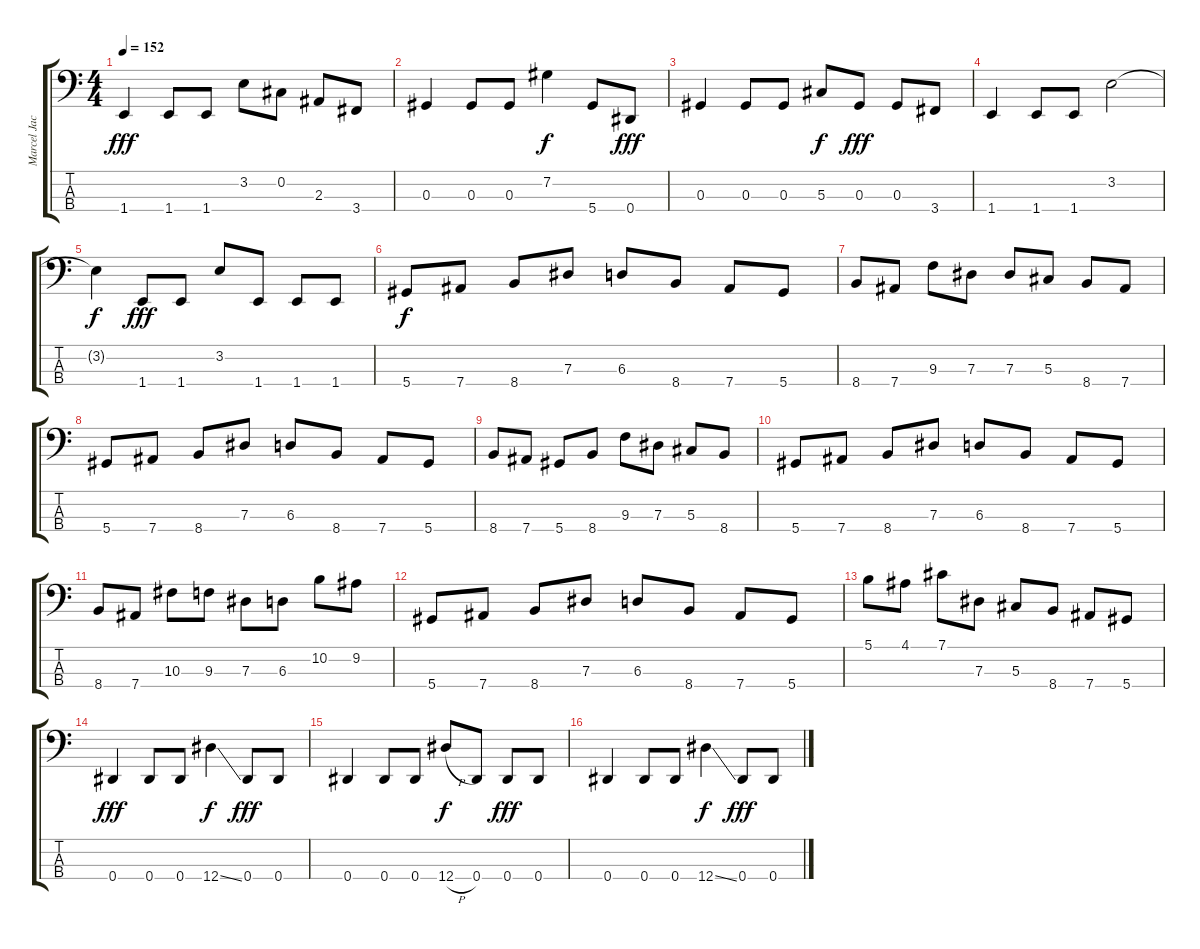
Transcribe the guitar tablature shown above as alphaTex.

\track ("Marcel Jacob (Bass)" "Marcel Jac") {instrument electricbasspick}
\staff {score tabs}
\tuning (Gb2 Db2 Ab1 Eb1) {hide}
\ts (4 4)
\tempo 152
\clef f4
\ks c
1.4.4{dy fff} 1.4.8 1.4.8 3.2.8 0.2.8 2.3.8 3.4.8 |
0.3.4 0.3.8 0.3.8 7.2.4{dy f} 5.4.8 0.4.8{dy fff} |
0.3.4 0.3.8 0.3.8 5.3.8{dy f} 0.3.8{dy fff} 0.3.8 3.4.8 |
1.4.4 1.4.8 1.4.8 3.2.2 |
3.2{t}.4{dy f} 1.4.8{dy fff} 1.4.8 3.2.8 1.4.8 1.4.8 1.4.8 |
5.4.8{dy f} 7.4.8 8.4.8 7.3.8 6.3.8 8.4.8 7.4.8 5.4.8 |
8.4.8 7.4.8 9.3.8 7.3.8 7.3.8 5.3.8 8.4.8 7.4.8 |
5.4.8 7.4.8 8.4.8 7.3.8 6.3.8 8.4.8 7.4.8 5.4.8 |
8.4.8 7.4.8 5.4.8 8.4.8 9.3.8 7.3.8 5.3.8 8.4.8 |
5.4.8 7.4.8 8.4.8 7.3.8 6.3.8 8.4.8 7.4.8 5.4.8 |
8.4.8 7.4.8 10.3.8 9.3.8 7.3.8 6.3.8 10.2.8 9.2.8 |
5.4.8 7.4.8 8.4.8 7.3.8 6.3.8 8.4.8 7.4.8 5.4.8 |
5.1.8 4.1.8 7.1.8 7.3.8 5.3.8 8.4.8 7.4.8 5.4.8 |
0.4.4{dy fff} 0.4.8 0.4.8 12.4{ss}.4{dy f} 0.4.8{dy fff} 0.4.8 |
0.4.4 0.4.8 0.4.8 12.4{h}.8{dy f} 0.4.8 0.4.8{dy fff} 0.4.8 |
0.4.4 0.4.8 0.4.8 12.4{ss}.4{dy f} 0.4.8{dy fff} 0.4.8
